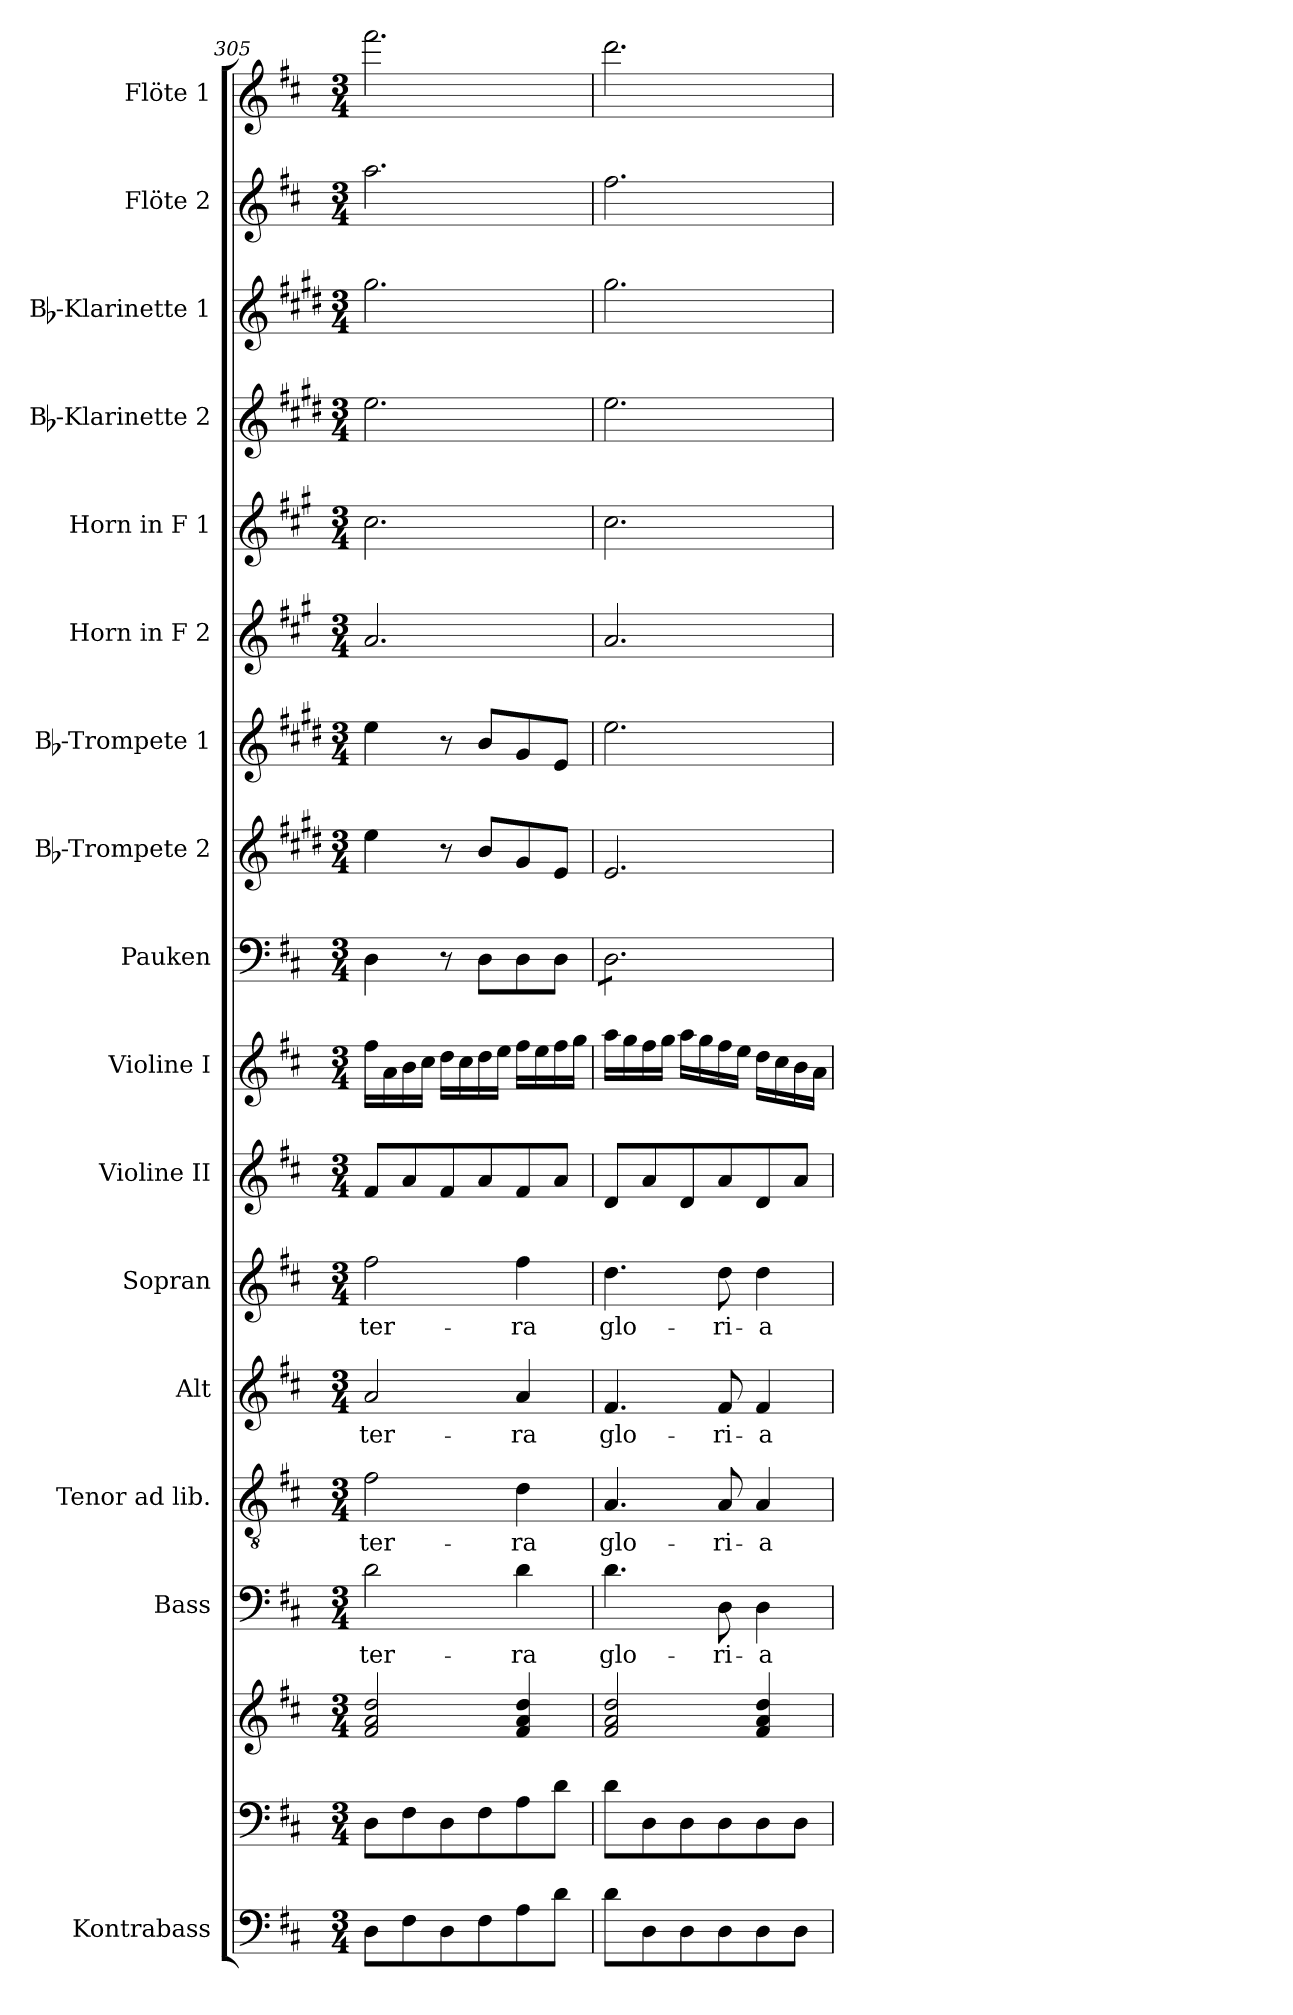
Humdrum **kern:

**kern	**kern	**kern	**kern	**text	**kern	**text	**kern	**text	**kern	**text	**kern	**kern	**kern	**kern	**kern	**kern	**kern	**kern	**kern	**kern	**kern
*part17	*part16	*part16	*part15	*part15	*part14	*part14	*part13	*part13	*part12	*part12	*part11	*part10	*part9	*part8	*part7	*part6	*part5	*part4	*part3	*part2	*part1
*staff18	*staff17	*staff16	*staff15	*staff15	*staff14	*staff14	*staff13	*staff13	*staff12	*staff12	*staff11	*staff10	*staff9	*staff8	*staff7	*staff6	*staff5	*staff4	*staff3	*staff2	*staff1
*I"Kontrabass	*	*	*I"Bass	*	*I"Tenor ad lib.	*	*I"Alt	*	*I"Sopran	*	*I"Violine II	*I"Violine I	*I"Pauken	*I"Bb-Trompete 2	*I"Bb-Trompete 1	*I"Horn in F 2	*I"Horn in F 1	*I"Bb-Klarinette 2	*I"Bb-Klarinette 1	*I"Flöte 2	*I"Flöte 1
*I'Kb.	*	*	*I'B.	*	*I'T.	*	*I'A.	*	*I'S.	*	*I'Vl. II	*I'Vl. I	*I'Pk.	*I'Bb Trp. 2	*I'Bb Trp. 1	*	*	*I'Bb Kl. 2	*I'Bb Kl. 1	*I'Fl. 2	*I'Fl. 1
*clefF4	*clefF4	*clefG2	*clefF4	*	*clefGv2	*	*clefG2	*	*clefG2	*	*clefG2	*clefG2	*clefF4	*clefG2	*clefG2	*clefG2	*clefG2	*clefG2	*clefG2	*clefG2	*clefG2
*ITrd7c12	*	*	*	*	*	*	*	*	*	*	*	*	*	*ITrd1c2	*ITrd1c2	*ITrd4c7	*ITrd4c7	*ITrd1c2	*ITrd1c2	*	*
*k[f#c#]	*k[f#c#]	*k[f#c#]	*k[f#c#]	*	*k[f#c#]	*	*k[f#c#]	*	*k[f#c#]	*	*k[f#c#]	*k[f#c#]	*k[f#c#]	*k[f#c#]	*k[f#c#]	*k[f#c#]	*k[f#c#]	*k[f#c#]	*k[f#c#]	*k[f#c#]	*k[f#c#]
*D:	*D:	*D:	*D:	*	*D:	*	*D:	*	*D:	*	*D:	*D:	*D:	*D:	*D:	*D:	*D:	*D:	*D:	*D:	*D:
*M3/4	*M3/4	*M3/4	*M3/4	*	*M3/4	*	*M3/4	*	*M3/4	*	*M3/4	*M3/4	*M3/4	*M3/4	*M3/4	*M3/4	*M3/4	*M3/4	*M3/4	*M3/4	*M3/4
=305	=305	=305	=305	=305	=305	=305	=305	=305	=305	=305	=305	=305	=305	=305	=305	=305	=305	=305	=305	=305	=305
!	!	!	!	!LO:LY:b	!	!LO:LY:b	!	!LO:LY:b	!	!LO:LY:b	!	!	!	!	!	!	!	!	!	!	!
8DD\L	8D\L	2f#/ 2a/ 2dd/	2d\	ter-	2f#\	ter-	2a/	ter-	2ff#\	ter-	8f#/L	16ff#\LL	4D\	4dd\	4dd\	2.d/	2.f#\	2.dd\	2.ff#\	2.aa\	2.fff#\
.	.	.	.	.	.	.	.	.	.	.	.	16a\	.	.	.	.	.	.	.	.	.
8FF#\	8F#\	.	.	.	.	.	.	.	.	.	8a/	16b\	.	.	.	.	.	.	.	.	.
.	.	.	.	.	.	.	.	.	.	.	.	16cc#\JJ	.	.	.	.	.	.	.	.	.
8DD\	8D\	.	.	.	.	.	.	.	.	.	8f#/	16dd\LL	8r	8r	8r	.	.	.	.	.	.
.	.	.	.	.	.	.	.	.	.	.	.	16cc#\	.	.	.	.	.	.	.	.	.
8FF#\	8F#\	.	.	.	.	.	.	.	.	.	8a/	16dd\	8D\L	8a/L	8a/L	.	.	.	.	.	.
.	.	.	.	.	.	.	.	.	.	.	.	16ee\JJ	.	.	.	.	.	.	.	.	.
!	!	!	!	!LO:LY:b	!	!LO:LY:b	!	!LO:LY:b	!	!LO:LY:b	!	!	!	!	!	!	!	!	!	!	!
8AA\	8A\	4f#/ 4a/ 4dd/	4d\	-ra	4d\	-ra	4a/	-ra	4ff#\	-ra	8f#/	16ff#\LL	8D\	8f#/	8f#/	.	.	.	.	.	.
.	.	.	.	.	.	.	.	.	.	.	.	16ee\	.	.	.	.	.	.	.	.	.
8D\J	8d\J	.	.	.	.	.	.	.	.	.	8a/J	16ff#\	8D\J	8d/J	8d/J	.	.	.	.	.	.
.	.	.	.	.	.	.	.	.	.	.	.	16gg\JJ	.	.	.	.	.	.	.	.	.
=306	=306	=306	=306	=306	=306	=306	=306	=306	=306	=306	=306	=306	=306	=306	=306	=306	=306	=306	=306	=306	=306
!	!	!	!	!LO:LY:b	!	!LO:LY:b	!	!LO:LY:b	!	!LO:LY:b	!	!	!	!	!	!	!	!	!	!	!
*	*	*	*	*	*	*	*	*	*	*	*	*	*tremolo	*	*	*	*	*	*	*	*
8D\L	8d\L	2f#/ 2a/ 2dd/	4.d\	glo-	4.A/	glo-	4.f#/	glo-	4.dd\	glo-	8d/L	16aa\LL	8D\L	2.d/	2.dd\	2.d/	2.f#\	2.dd\	2.ff#\	2.ff#\	2.ddd\
.	.	.	.	.	.	.	.	.	.	.	.	16gg\	.	.	.	.	.	.	.	.	.
8DD\	8D\	.	.	.	.	.	.	.	.	.	8a/	16ff#\	8D\	.	.	.	.	.	.	.	.
.	.	.	.	.	.	.	.	.	.	.	.	16gg\JJ	.	.	.	.	.	.	.	.	.
8DD\	8D\	.	.	.	.	.	.	.	.	.	8d/	16aa\LL	8D\	.	.	.	.	.	.	.	.
.	.	.	.	.	.	.	.	.	.	.	.	16gg\	.	.	.	.	.	.	.	.	.
!	!	!	!	!LO:LY:b	!	!LO:LY:b	!	!LO:LY:b	!	!LO:LY:b	!	!	!	!	!	!	!	!	!	!	!
8DD\	8D\	.	8D\	-ri-	8A/	-ri-	8f#/	-ri-	8dd\	-ri-	8a/	16ff#\	8D\	.	.	.	.	.	.	.	.
.	.	.	.	.	.	.	.	.	.	.	.	16ee\JJ	.	.	.	.	.	.	.	.	.
!	!	!	!	!LO:LY:b	!	!LO:LY:b	!	!LO:LY:b	!	!LO:LY:b	!	!	!	!	!	!	!	!	!	!	!
8DD\	8D\	4f#/ 4a/ 4dd/	4D\	-a	4A/	-a	4f#/	-a	4dd\	-a	8d/	16dd\LL	8D\	.	.	.	.	.	.	.	.
.	.	.	.	.	.	.	.	.	.	.	.	16cc#\	.	.	.	.	.	.	.	.	.
8DD\J	8D\J	.	.	.	.	.	.	.	.	.	8a/J	16b\	8D\J	.	.	.	.	.	.	.	.
*	*	*	*	*	*	*	*	*	*	*	*	*	*Xtremolo	*	*	*	*	*	*	*	*
.	.	.	.	.	.	.	.	.	.	.	.	16a\JJ	.	.	.	.	.	.	.	.	.
=	=	=	=	=	=	=	=	=	=	=	=	=	=	=	=	=	=	=	=	=	=
*-	*-	*-	*-	*-	*-	*-	*-	*-	*-	*-	*-	*-	*-	*-	*-	*-	*-	*-	*-	*-	*-
